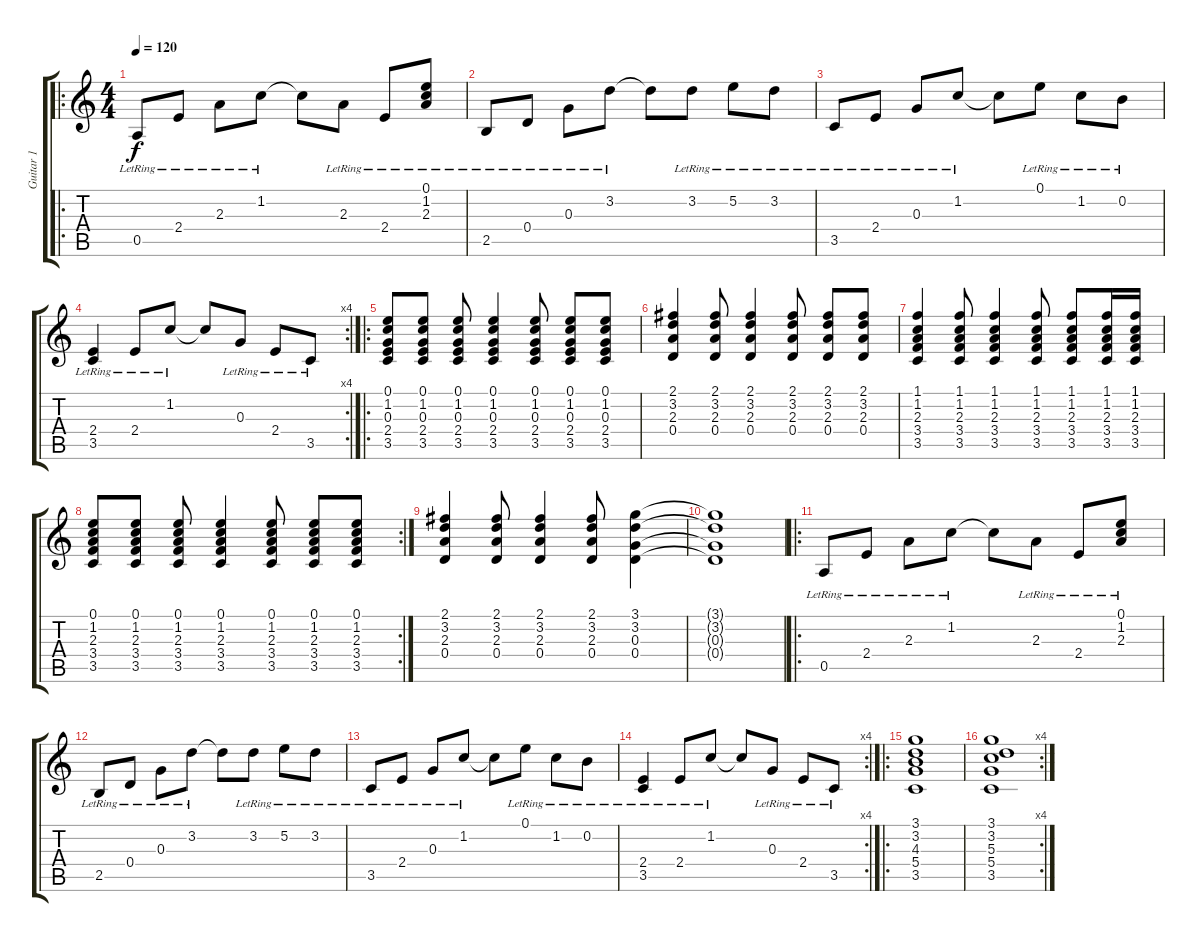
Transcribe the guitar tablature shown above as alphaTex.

\track ("Guitar 1" "Guitar 1") {instrument acousticguitarsteel}
\staff {score tabs}
\tuning (E4 B3 G3 D3 A2 E2) {hide}
\ro
\ts (4 4)
\tempo 120
\clef g2
\ks c
0.5{lr}.8{dy f instrument acousticguitarsteel} 2.4{lr}.8 2.3{lr}.8 1.2{lr}.8 1.2{t}.8 2.3{lr}.8 2.4{lr}.8 (0.1{lr} 1.2{lr} 2.3{lr}).8 |
2.5{lr}.8 0.4{lr}.8 0.3{lr}.8 3.2{lr}.8 3.2{t}.8 3.2{lr}.8 5.2{lr}.8 3.2{lr}.8 |
3.5{lr}.8 2.4{lr}.8 0.3{lr}.8 1.2{lr}.8 1.2{t}.8 0.1{lr}.8 1.2{lr}.8 0.2{lr}.8 |
\rc 4
(2.4{lr} 3.5{lr}).4 2.4{lr}.8 1.2{lr}.8 1.2{t}.8 0.3{lr}.8 2.4{lr}.8 3.5{lr}.8 |
\ro
(0.1 1.2 0.3 2.4 3.5).8 (0.1 1.2 0.3 2.4 3.5).8 (0.1 1.2 0.3 2.4 3.5).8 (0.1 1.2 0.3 2.4 3.5).4 (0.1 1.2 0.3 2.4 3.5).8 (0.1 1.2 0.3 2.4 3.5).8 (0.1 1.2 0.3 2.4 3.5).8 |
(2.1 3.2 2.3 0.4).4 (2.1 3.2 2.3 0.4).8 (2.1 3.2 2.3 0.4).4 (2.1 3.2 2.3 0.4).8 (2.1 3.2 2.3 0.4).8 (2.1 3.2 2.3 0.4).8 |
(1.1 1.2 2.3 3.4 3.5).4 (1.1 1.2 2.3 3.4 3.5).8 (1.1 1.2 2.3 3.4 3.5).4 (1.1 1.2 2.3 3.4 3.5).8 (1.1 1.2 2.3 3.4 3.5).8 (1.1 1.2 2.3 3.4 3.5).16 (1.1 1.2 2.3 3.4 3.5).16 |
\rc 2
(0.1 1.2 2.3 3.4 3.5).8 (0.1 1.2 2.3 3.4 3.5).8 (0.1 1.2 2.3 3.4 3.5).8 (0.1 1.2 2.3 3.4 3.5).4 (0.1 1.2 2.3 3.4 3.5).8 (0.1 1.2 2.3 3.4 3.5).8 (0.1 1.2 2.3 3.4 3.5).8 |
(2.1 3.2 2.3 0.4).4 (2.1 3.2 2.3 0.4).8 (2.1 3.2 2.3 0.4).4 (2.1 3.2 2.3 0.4).8 (3.1 3.2 0.3 0.4).4 |
(3.1{t} 3.2{t} 0.3{t} 0.4{t}).1 |
\ro
0.5{lr}.8 2.4{lr}.8 2.3{lr}.8 1.2{lr}.8 1.2{t}.8 2.3{lr}.8 2.4{lr}.8 (0.1{lr} 1.2{lr} 2.3{lr}).8 |
2.5{lr}.8 0.4{lr}.8 0.3{lr}.8 3.2{lr}.8 3.2{t}.8 3.2{lr}.8 5.2{lr}.8 3.2{lr}.8 |
3.5{lr}.8 2.4{lr}.8 0.3{lr}.8 1.2{lr}.8 1.2{t}.8 0.1{lr}.8 1.2{lr}.8 0.2{lr}.8 |
\rc 4
(2.4{lr} 3.5{lr}).4 2.4{lr}.8 1.2{lr}.8 1.2{t}.8 0.3{lr}.8 2.4{lr}.8 3.5{lr}.8 |
\ro
(3.1 3.2 4.3 5.4 3.5).1 |
\rc 4
(3.1 3.2 5.3 5.4 3.5).1
